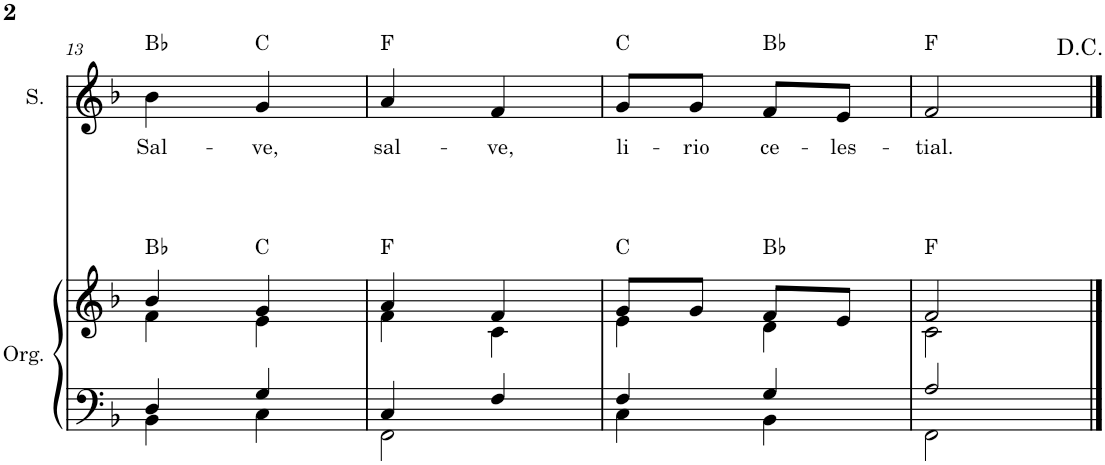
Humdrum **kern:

**kern	**kern	**harte	**kern	**text	**harte
*part2	*part2	*part2	*part1	*part1	*part1
*staff3	*staff2	*	*staff1	*staff1	*
*I"Órgano	*	*	*I"Soprano	*	*
*	*	*	*I'S.	*	*
!!LO:PB:g=z
*clefF4	*clefG2	*	*clefG2	*	*
*k[b-]	*k[b-]	*	*k[b-]	*	*
*M2/4	*M2/4	*	*M2/4	*	*
=13	=13	=13	=13	=13	=13
*^	*^	*	*	*	*
!	!	!	!	!	!	!LO:LY:b	!
4D/	4BB-\	4b-/	4f\	Bb:maj	4b-\	Sal-	Bb:maj
!	!	!	!	!	!	!LO:LY:b	!
4G/	4C\	4g/	4e\	C:maj	4g/	-ve,	C:maj
=14	=14	=14	=14	=14	=14	=14	=14
!	!	!	!	!	!	!LO:LY:b	!
4C/	2FF\	4a/	4f\	F:maj	4a/	sal-	F:maj
!	!	!	!	!	!	!LO:LY:b	!
4F/	.	4f/	4c\	.	4f/	-ve,	.
=15	=15	=15	=15	=15	=15	=15	=15
!	!	!	!	!	!	!LO:LY:b	!
4F/	4C\	8g/L	4e\	C:maj	8g/L	li-	C:maj
!	!	!	!	!	!	!LO:LY:b	!
.	.	8g/J	.	.	8g/J	-rio	.
!	!	!	!	!	!	!LO:LY:b	!
4G/	4BB-\	8f/L	4d\	Bb:maj	8f/L	ce-	Bb:maj
!	!	!	!	!	!	!LO:LY:b	!
.	.	8e/J	.	.	8e/J	-les-	.
=16	=16	=16	=16	=16	=16	=16	=16
!	!	!	!	!	!	!LO:LY:b	!
2A/	2FF\	2f/	2c\	F:maj	2f/	-tial.	F:maj
*v	*v	*	*	*	*	*	*
*	*v	*v	*	*	*	*
==	==	==	==	==	==
*-	*-	*-	*-	*-	*-
